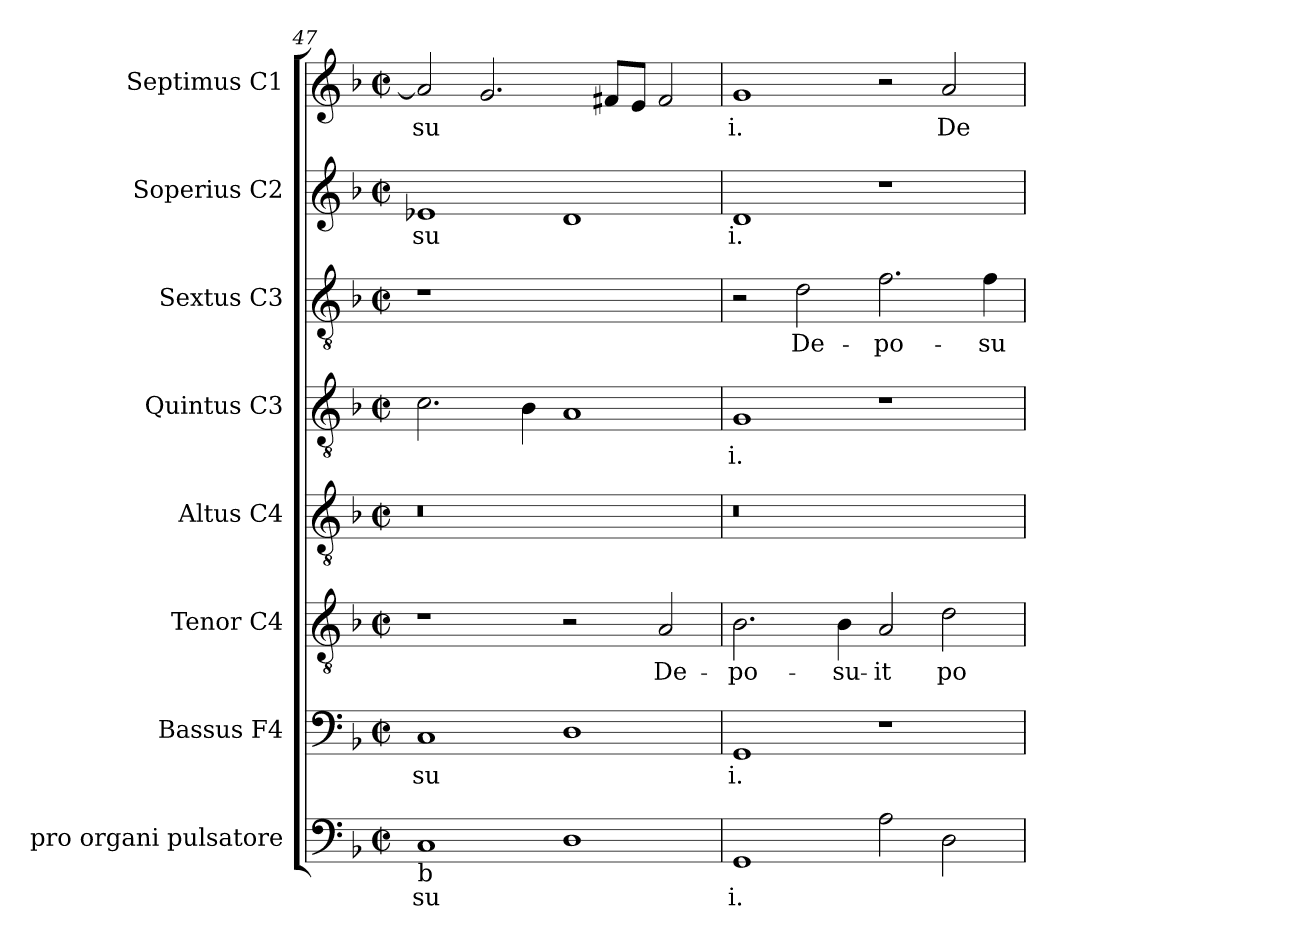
**kern	**text	**kern	**text	**kern	**text	**kern	**kern	**text	**kern	**text	**kern	**text	**kern	**text
*part8	*part8	*part7	*part7	*part6	*part6	*part5	*part4	*part4	*part3	*part3	*part2	*part2	*part1	*part1
*staff8	*staff8	*staff7	*staff7	*staff6	*staff6	*staff5	*staff4	*staff4	*staff3	*staff3	*staff2	*staff2	*staff1	*staff1
*I"pro organi  pulsatore	*	*I"Bassus  F4	*	*I"Tenor  C4	*	*I"Altus  C4	*I"Quintus  C3	*	*I"Sextus  C3	*	*I"Soperius  C2	*	*I"Septimus  C1	*
*clefF4	*	*clefF4	*	*clefGv2	*	*clefGv2	*clefGv2	*	*clefGv2	*	*clefG2	*	*clefG2	*
*k[b-]	*	*k[b-]	*	*k[b-]	*	*k[b-]	*k[b-]	*	*k[b-]	*	*k[b-]	*	*k[b-]	*
*F:	*	*F:	*	*F:	*	*F:	*F:	*	*F:	*	*F:	*	*F:	*
*M2/2	*	*M2/2	*	*M2/2	*	*M2/2	*M2/2	*	*M2/2	*	*M2/2	*	*M2/2	*
*met(c|)	*	*met(c|)	*	*met(c|)	*	*met(c|)	*met(c|)	*	*met(c|)	*	*met(c|)	*	*met(c|)	*
=47	=47	=47	=47	=47	=47	=47	=47	=47	=47	=47	=47	=47	=47	=47
!LO:TX:b:t=b	!	!	!	!	!	!	!	!	!	!	!	!	!	!
!	!LO:LY:a:cj	!	!LO:LY:b:cj	!	!	!	!	!LO:LY:b:cj	!	!	!	!LO:LY:b:cj	!	!LO:LY:b:cj
1C	su-	1C	su-	1r	.	0r	2.c\	--	1r	.	1e-X	su-	2a/]	su-
!	!	!	!	!	!	!	!	!	!	!	!	!	!	!LO:LY:b:cj
.	.	.	.	.	.	.	.	.	.	.	.	.	2.g/	--
!	!	!	!	!	!	!	!	!LO:LY:b:cj	!	!	!	!	!	!
.	.	.	.	.	.	.	4B-\	--	.	.	.	.	.	.
!	!LO:LY:a:cj	!	!LO:LY:b:cj	!	!	!	!	!LO:LY:b:cj	!	!	!	!LO:LY:b:cj	!	!
1D	--	1D	--	2r	.	.	1A	--	1ryy	.	1d	--	.	.
!	!	!	!	!	!	!	!	!	!	!	!	!	!	!LO:LY:b:cj
.	.	.	.	.	.	.	.	.	.	.	.	.	8f#X/L	--
!	!	!	!	!	!	!	!	!	!	!	!	!	!	!LO:LY:b:cj
.	.	.	.	.	.	.	.	.	.	.	.	.	8e/J	--
!	!	!	!	!	!LO:LY:b:cj	!	!	!	!	!	!	!	!	!LO:LY:b:cj
.	.	.	.	2A/	De-	.	.	.	.	.	.	.	2f#/	--
=48	=48	=48	=48	=48	=48	=48	=48	=48	=48	=48	=48	=48	=48	=48
!	!LO:LY:a:cj	!	!LO:LY:b:cj	!	!LO:LY:b:cj	!	!	!LO:LY:b:cj	!	!	!	!LO:LY:b:cj	!	!LO:LY:b:cj
1GG	-i.	1GG	-i.	2.B-\	-po-	0r	1G	-i.	2r	.	1d	-i.	1g	-i.
!	!	!	!	!	!	!	!	!	!	!LO:LY:b:cj	!	!	!	!
.	.	.	.	.	.	.	.	.	2d\	De-	.	.	.	.
!	!	!	!	!	!LO:LY:b:cj	!	!	!	!	!	!	!	!	!
.	.	.	.	4B-\	-su-	.	.	.	.	.	.	.	.	.
!	!LO:LY:a:cj	!	!	!	!LO:LY:b:cj	!	!	!	!	!LO:LY:b:cj	!	!	!	!
2A\	.	1r	.	2A/	-it	.	1r	.	2.f\	-po-	1r	.	2r	.
!	!LO:LY:a:cj	!	!	!	!LO:LY:b:cj	!	!	!	!	!	!	!	!	!LO:LY:b:cj
2D\	.	.	.	2d\	po-	.	.	.	.	.	.	.	2a/	De-
!	!	!	!	!	!	!	!	!	!	!LO:LY:b:cj	!	!	!	!
.	.	.	.	.	.	.	.	.	4f\	-su-	.	.	.	.
=	=	=	=	=	=	=	=	=	=	=	=	=	=	=
*-	*-	*-	*-	*-	*-	*-	*-	*-	*-	*-	*-	*-	*-	*-
